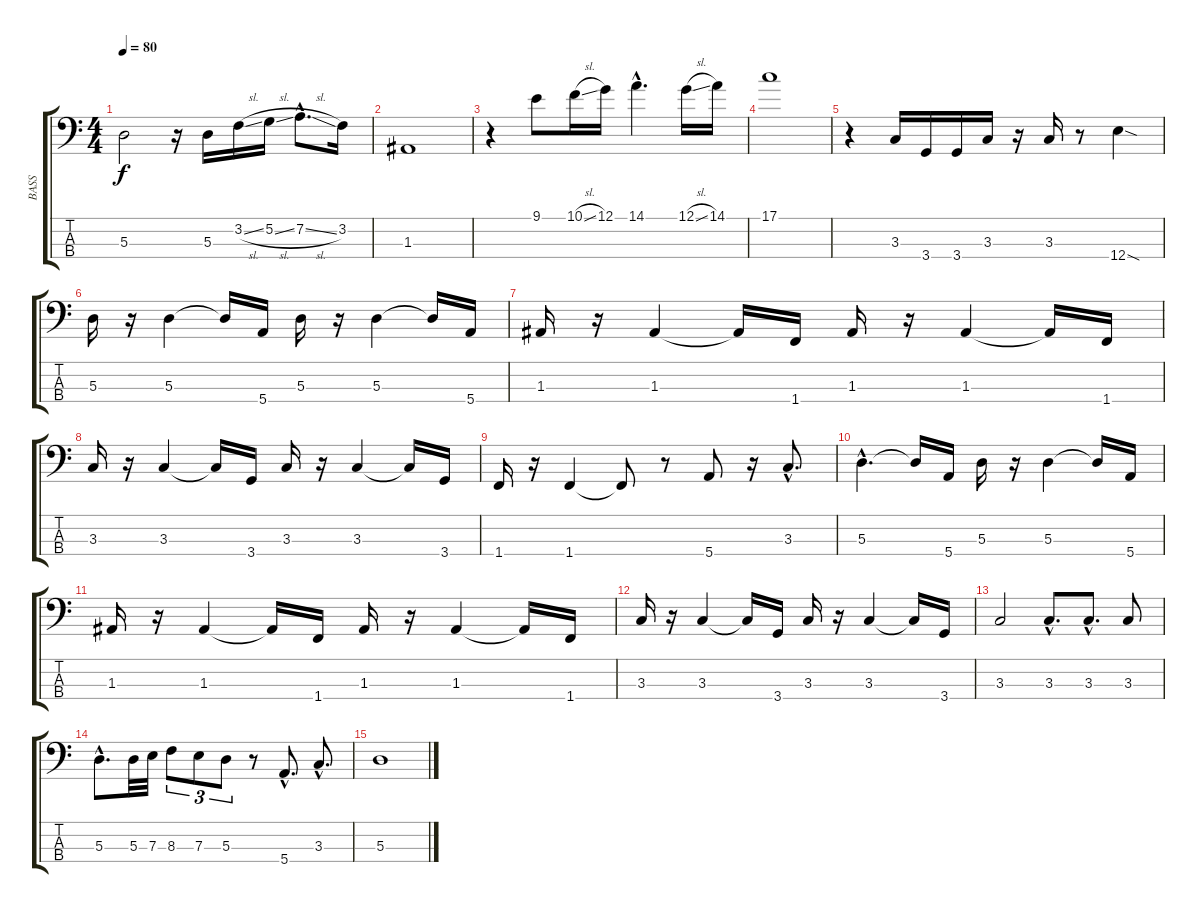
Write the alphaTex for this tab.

\track ("BASS" "BASS") {instrument electricbassfinger}
\staff {score tabs}
\tuning (G2 D2 A1 E1) {hide}
\ts (4 4)
\tempo 80
\clef f4
\ks c
5.3.2{dy f} r.16 5.3.16 3.2{sl}.16 5.2{sl}.16 7.2{sl hac}.8{d} 3.2.16 |
1.3.1 |
r.4 9.1.8 10.1{sl}.16 12.1.16 14.1{hac}.4{d} 12.1{sl}.16 14.1.16 |
17.1.1 |
r.4 3.3.16 3.4.16 3.4.16 3.3.16 r.16 3.3.16 r.8 12.4{sod}.4 |
5.3.16 r.16 5.3.4 5.3{t}.16 5.4.16 5.3.16 r.16 5.3.4 5.3{t}.16 5.4.16 |
1.3.16 r.16 1.3.4 1.3{t}.16 1.4.16 1.3.16 r.16 1.3.4 1.3{t}.16 1.4.16 |
3.3.16 r.16 3.3.4 3.3{t}.16 3.4.16 3.3.16 r.16 3.3.4 3.3{t}.16 3.4.16 |
1.4.16 r.16 1.4.4 1.4{t}.8 r.8 5.4.8 r.16 3.3{hac}.8{d} |
5.3{hac}.4{d} 5.3{t}.16 5.4.16 5.3.16 r.16 5.3.4 5.3{t}.16 5.4.16 |
1.3.16 r.16 1.3.4 1.3{t}.16 1.4.16 1.3.16 r.16 1.3.4 1.3{t}.16 1.4.16 |
3.3.16 r.16 3.3.4 3.3{t}.16 3.4.16 3.3.16 r.16 3.3.4 3.3{t}.16 3.4.16 |
3.3.2 3.3{hac}.8{d} 3.3{hac}.8{d} 3.3.8 |
5.3{hac}.8{d} 5.3.32 7.3.32 8.3.8{tu (3 2)} 7.3.8{tu (3 2)} 5.3.8{tu (3 2)} r.8 5.4{hac}.8{d} 3.3{hac}.8{d} |
5.3.1
